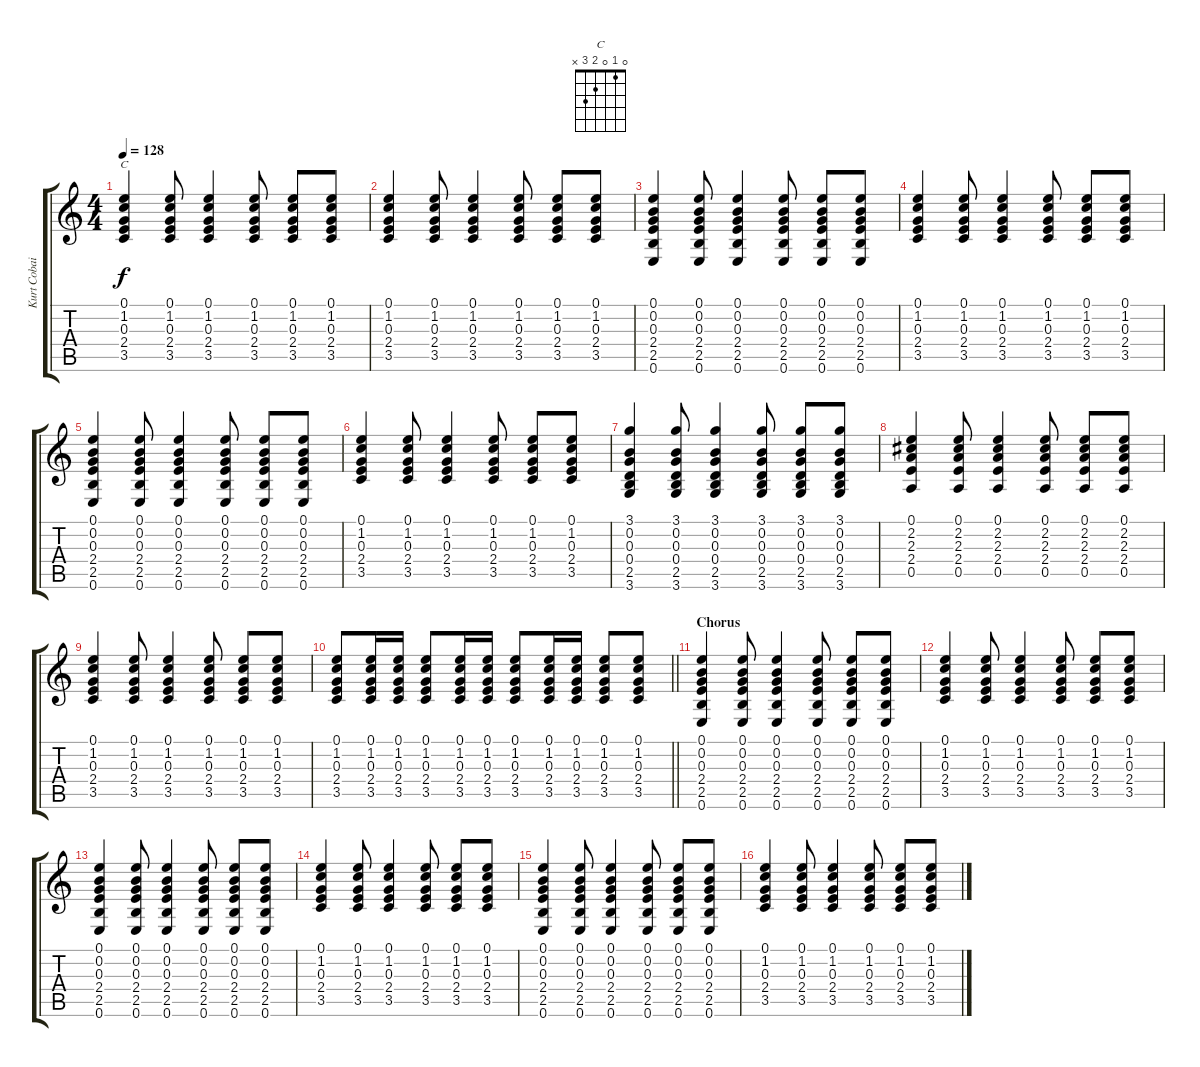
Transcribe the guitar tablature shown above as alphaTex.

\track ("Kurt Cobain" "Kurt Cobai") {instrument acousticguitarsteel}
\staff {score tabs}
\tuning (E4 B3 G3 D3 A2 E2) {hide}
\chord ("C" 0 1 0 2 3 x)
\ts (4 4)
\tempo 128
\clef g2
\ks c
(0.1 1.2 0.3 2.4 3.5).4{ch "C" dy f} (0.1 1.2 0.3 2.4 3.5).8 (0.1 1.2 0.3 2.4 3.5).4 (0.1 1.2 0.3 2.4 3.5).8 (0.1 1.2 0.3 2.4 3.5).8 (0.1 1.2 0.3 2.4 3.5).8 |
(0.1 1.2 0.3 2.4 3.5).4 (0.1 1.2 0.3 2.4 3.5).8 (0.1 1.2 0.3 2.4 3.5).4 (0.1 1.2 0.3 2.4 3.5).8 (0.1 1.2 0.3 2.4 3.5).8 (0.1 1.2 0.3 2.4 3.5).8 |
(0.1 0.2 0.3 2.4 2.5 0.6).4 (0.1 0.2 0.3 2.4 2.5 0.6).8 (0.1 0.2 0.3 2.4 2.5 0.6).4 (0.1 0.2 0.3 2.4 2.5 0.6).8 (0.1 0.2 0.3 2.4 2.5 0.6).8 (0.1 0.2 0.3 2.4 2.5 0.6).8 |
(0.1 1.2 0.3 2.4 3.5).4 (0.1 1.2 0.3 2.4 3.5).8 (0.1 1.2 0.3 2.4 3.5).4 (0.1 1.2 0.3 2.4 3.5).8 (0.1 1.2 0.3 2.4 3.5).8 (0.1 1.2 0.3 2.4 3.5).8 |
(0.1 0.2 0.3 2.4 2.5 0.6).4 (0.1 0.2 0.3 2.4 2.5 0.6).8 (0.1 0.2 0.3 2.4 2.5 0.6).4 (0.1 0.2 0.3 2.4 2.5 0.6).8 (0.1 0.2 0.3 2.4 2.5 0.6).8 (0.1 0.2 0.3 2.4 2.5 0.6).8 |
(0.1 1.2 0.3 2.4 3.5).4 (0.1 1.2 0.3 2.4 3.5).8 (0.1 1.2 0.3 2.4 3.5).4 (0.1 1.2 0.3 2.4 3.5).8 (0.1 1.2 0.3 2.4 3.5).8 (0.1 1.2 0.3 2.4 3.5).8 |
(3.1 0.2 0.3 0.4 2.5 3.6).4 (3.1 0.2 0.3 0.4 2.5 3.6).8 (3.1 0.2 0.3 0.4 2.5 3.6).4 (3.1 0.2 0.3 0.4 2.5 3.6).8 (3.1 0.2 0.3 0.4 2.5 3.6).8 (3.1 0.2 0.3 0.4 2.5 3.6).8 |
(0.1 2.2 2.3 2.4 0.5).4 (0.1 2.2 2.3 2.4 0.5).8 (0.1 2.2 2.3 2.4 0.5).4 (0.1 2.2 2.3 2.4 0.5).8 (0.1 2.2 2.3 2.4 0.5).8 (0.1 2.2 2.3 2.4 0.5).8 |
(0.1 1.2 0.3 2.4 3.5).4 (0.1 1.2 0.3 2.4 3.5).8 (0.1 1.2 0.3 2.4 3.5).4 (0.1 1.2 0.3 2.4 3.5).8 (0.1 1.2 0.3 2.4 3.5).8 (0.1 1.2 0.3 2.4 3.5).8 |
\barLineRight lightlight
(0.1 1.2 0.3 2.4 3.5).8{volume 10} (0.1 1.2 0.3 2.4 3.5).16 (0.1 1.2 0.3 2.4 3.5).16 (0.1 1.2 0.3 2.4 3.5).8 (0.1 1.2 0.3 2.4 3.5).16 (0.1 1.2 0.3 2.4 3.5).16 (0.1 1.2 0.3 2.4 3.5).8 (0.1 1.2 0.3 2.4 3.5).16 (0.1 1.2 0.3 2.4 3.5).16 (0.1 1.2 0.3 2.4 3.5).8 (0.1 1.2 0.3 2.4 3.5).8 |
\section ("" "Chorus")
(0.1 0.2 0.3 2.4 2.5 0.6).4{volume 10} (0.1 0.2 0.3 2.4 2.5 0.6).8 (0.1 0.2 0.3 2.4 2.5 0.6).4 (0.1 0.2 0.3 2.4 2.5 0.6).8 (0.1 0.2 0.3 2.4 2.5 0.6).8 (0.1 0.2 0.3 2.4 2.5 0.6).8 |
(0.1 1.2 0.3 2.4 3.5).4 (0.1 1.2 0.3 2.4 3.5).8 (0.1 1.2 0.3 2.4 3.5).4 (0.1 1.2 0.3 2.4 3.5).8 (0.1 1.2 0.3 2.4 3.5).8 (0.1 1.2 0.3 2.4 3.5).8 |
(0.1 0.2 0.3 2.4 2.5 0.6).4 (0.1 0.2 0.3 2.4 2.5 0.6).8 (0.1 0.2 0.3 2.4 2.5 0.6).4 (0.1 0.2 0.3 2.4 2.5 0.6).8 (0.1 0.2 0.3 2.4 2.5 0.6).8 (0.1 0.2 0.3 2.4 2.5 0.6).8 |
(0.1 1.2 0.3 2.4 3.5).4 (0.1 1.2 0.3 2.4 3.5).8 (0.1 1.2 0.3 2.4 3.5).4 (0.1 1.2 0.3 2.4 3.5).8 (0.1 1.2 0.3 2.4 3.5).8 (0.1 1.2 0.3 2.4 3.5).8 |
(0.1 0.2 0.3 2.4 2.5 0.6).4 (0.1 0.2 0.3 2.4 2.5 0.6).8 (0.1 0.2 0.3 2.4 2.5 0.6).4 (0.1 0.2 0.3 2.4 2.5 0.6).8 (0.1 0.2 0.3 2.4 2.5 0.6).8 (0.1 0.2 0.3 2.4 2.5 0.6).8 |
(0.1 1.2 0.3 2.4 3.5).4 (0.1 1.2 0.3 2.4 3.5).8 (0.1 1.2 0.3 2.4 3.5).4 (0.1 1.2 0.3 2.4 3.5).8 (0.1 1.2 0.3 2.4 3.5).8 (0.1 1.2 0.3 2.4 3.5).8
